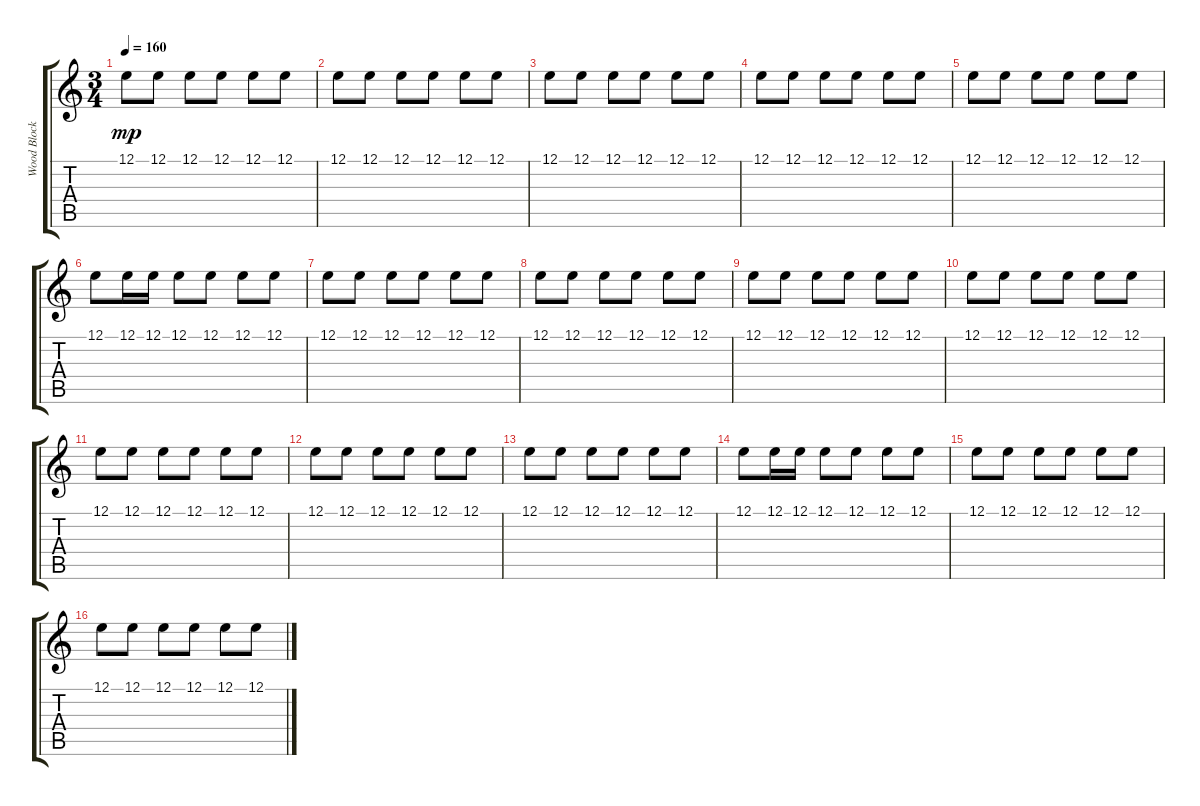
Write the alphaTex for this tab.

\track ("Wood Block" "Wood Block") {instrument woodblock}
\staff {score tabs}
\tuning (E4 B3 G3 D3 A2 E2) {hide}
\ts (3 4)
\tempo 160
\clef g2
\ks c
12.1.8{dy mp} 12.1.8 12.1.8 12.1.8 12.1.8 12.1.8 |
12.1.8 12.1.8 12.1.8 12.1.8 12.1.8 12.1.8 |
12.1.8 12.1.8 12.1.8 12.1.8 12.1.8 12.1.8 |
12.1.8 12.1.8 12.1.8 12.1.8 12.1.8 12.1.8 |
12.1.8 12.1.8 12.1.8 12.1.8 12.1.8 12.1.8 |
12.1.8 12.1.16 12.1.16 12.1.8 12.1.8 12.1.8 12.1.8 |
12.1.8 12.1.8 12.1.8 12.1.8 12.1.8 12.1.8 |
12.1.8 12.1.8 12.1.8 12.1.8 12.1.8 12.1.8 |
12.1.8 12.1.8 12.1.8 12.1.8 12.1.8 12.1.8 |
12.1.8 12.1.8 12.1.8 12.1.8 12.1.8 12.1.8 |
12.1.8 12.1.8 12.1.8 12.1.8 12.1.8 12.1.8 |
12.1.8 12.1.8 12.1.8 12.1.8 12.1.8 12.1.8 |
12.1.8 12.1.8 12.1.8 12.1.8 12.1.8 12.1.8 |
12.1.8 12.1.16 12.1.16 12.1.8 12.1.8 12.1.8 12.1.8 |
12.1.8 12.1.8 12.1.8 12.1.8 12.1.8 12.1.8 |
12.1.8 12.1.8 12.1.8 12.1.8 12.1.8 12.1.8
